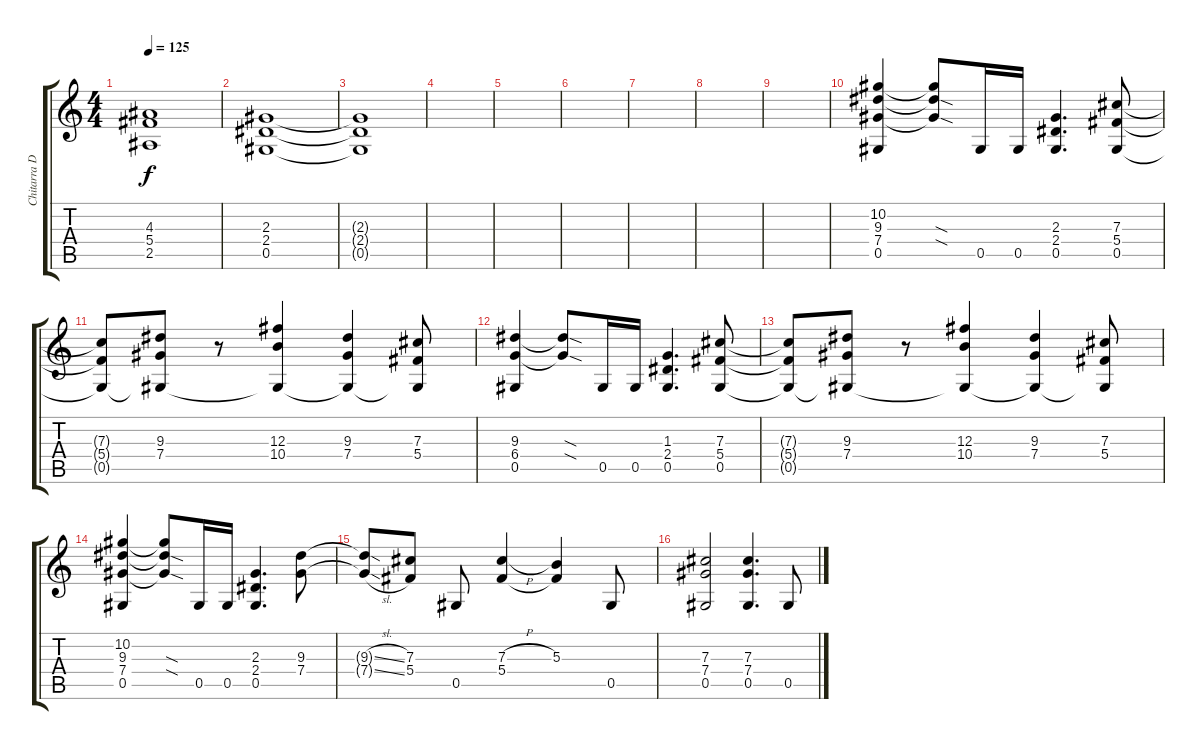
\track ("Chitarra Distorta " "Chitarra D") {instrument electricguitarclean}
\staff {score tabs}
\tuning (Eb4 Bb3 Gb3 Db3 Ab2 Eb2) {hide}
\ts (4 4)
\tempo 125
\clef g2
\ks c
(4.3 5.4 2.5).1{dy f} |
(2.3 2.4 0.5).1 |
(2.3{t} 2.4{t} 0.5{t}).1 |
|
|
|
|
|
|
(10.2 9.3 7.4 0.5).4 (10.2{t} 9.3{sod t} 7.4{sod t}).8 0.5.16 0.5.16 (2.3 2.4 0.5).4{d} (7.3 5.4 0.5).8 |
(7.3{t} 5.4{t} 0.5{t}).8 (9.3 7.4 0.5{t}).8 r.8 (12.3 10.4 0.5{t}).4 (9.3 7.4 0.5{t}).4 (7.3 5.4 0.5{t}).8 |
(9.3 6.4 0.5).4 (9.3{sod t} 6.4{sod t}).8 0.5.16 0.5.16 (1.3 2.4 0.5).4{d} (7.3 5.4 0.5).8 |
(7.3{t} 5.4{t} 0.5{t}).8 (9.3 7.4 0.5{t}).8 r.8 (12.3 10.4 0.5{t}).4 (9.3 7.4 0.5{t}).4 (7.3 5.4 0.5{t}).8 |
(10.2 9.3 7.4 0.5).4 (10.2{t} 9.3{sod t} 7.4{sod t}).8 0.5.16 0.5.16 (2.3 2.4 0.5).4{d} (9.3 7.4).8 |
(9.3{sl t} 7.4{sl t}).8 (7.3 5.4).8 0.5.8 (7.3{h} 5.4).4 (5.3 5.4{t}).4 0.5.8 |
(7.3 7.4 0.5).2 (7.3 7.4 0.5).4{d} 0.5.8
